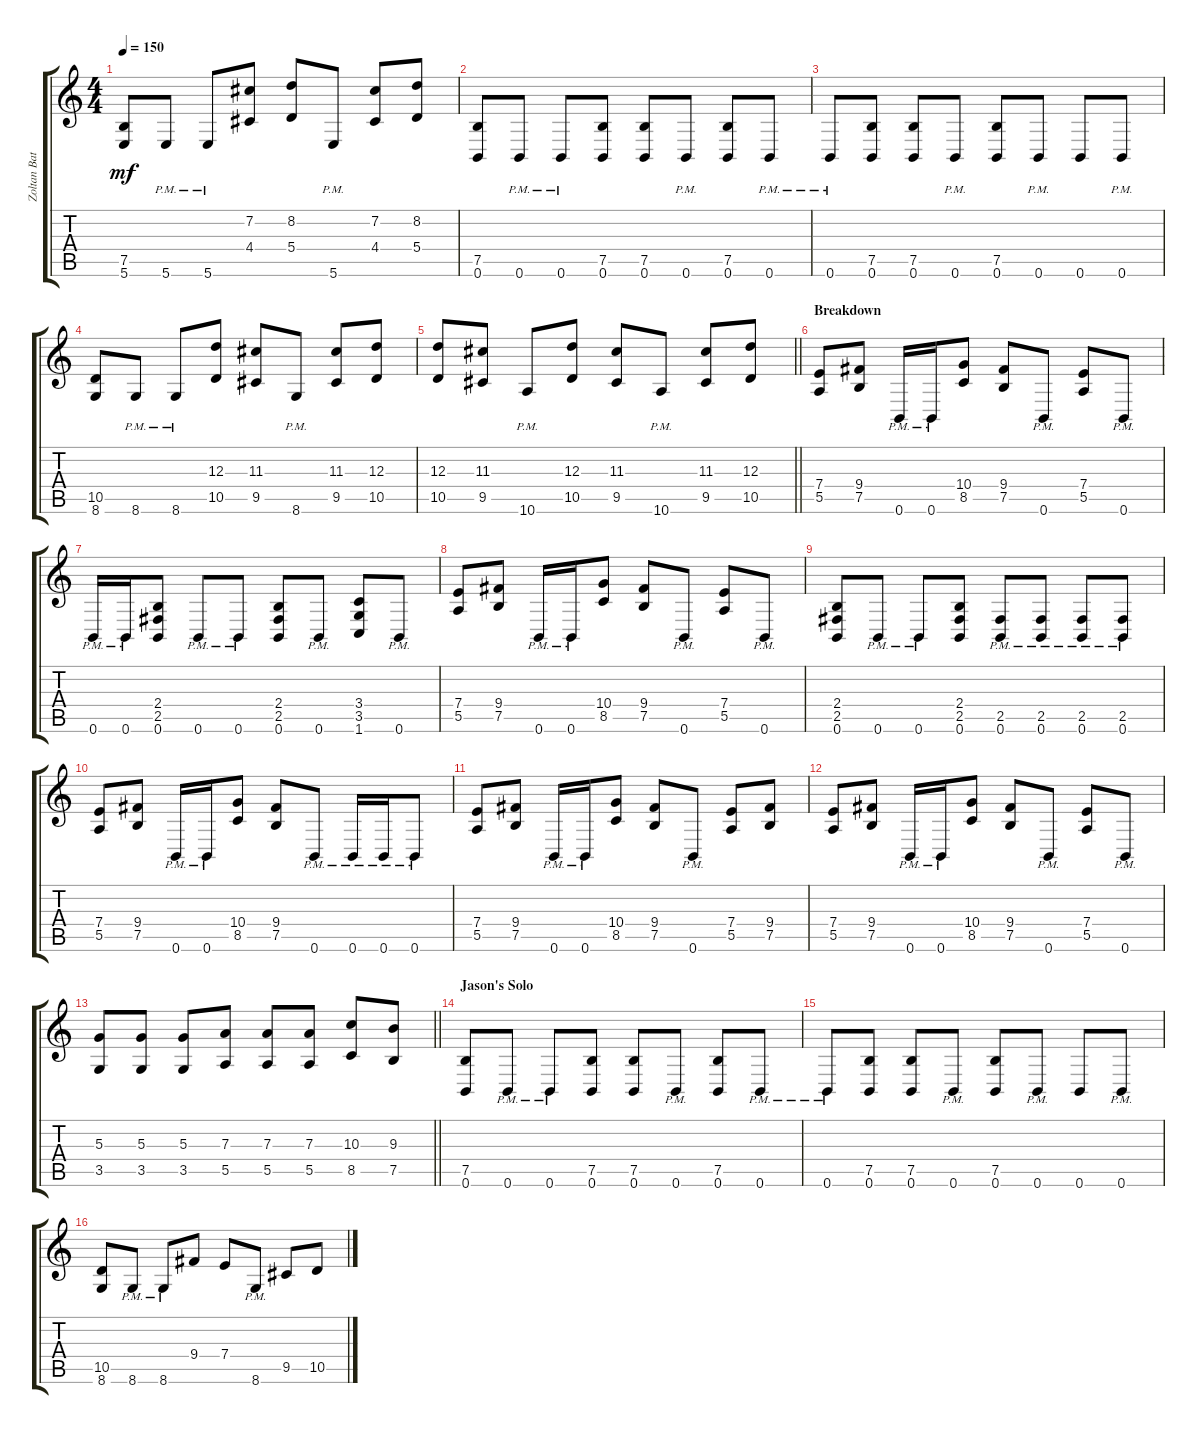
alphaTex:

\track ("Zoltan Bathory – Rhythm Guitar" "Zoltan Bat") {instrument distortionguitar}
\staff {score tabs}
\tuning (B3 Gb3 D3 A2 E2 B1) {hide}
\ts (4 4)
\tempo 150
\clef g2
\ks c
(7.5 5.6).8{dy mf} 5.6{pm}.8 5.6{pm}.8 (7.2 4.4).8 (8.2 5.4).8 5.6{pm}.8 (7.2 4.4).8 (8.2 5.4).8 |
(7.5 0.6).8 0.6{pm}.8 0.6{pm}.8 (7.5 0.6).8 (7.5 0.6).8 0.6{pm}.8 (7.5 0.6).8 0.6{pm}.8 |
0.6{pm}.8 (7.5 0.6).8 (7.5 0.6).8 0.6{pm}.8 (7.5 0.6).8 0.6{pm}.8 0.6.8 0.6{pm}.8 |
(10.5 8.6).8 8.6{pm}.8 8.6{pm}.8 (12.3 10.5).8 (11.3 9.5).8 8.6{pm}.8 (11.3 9.5).8 (12.3 10.5).8 |
\barLineRight lightlight
(12.3 10.5).8 (11.3 9.5).8 10.6{pm}.8 (12.3 10.5).8 (11.3 9.5).8 10.6{pm}.8 (11.3 9.5).8 (12.3 10.5).8 |
\section ("" "Breakdown")
(7.4 5.5).8 (9.4 7.5).8 0.6{pm}.16 0.6{pm}.16 (10.4 8.5).8 (9.4 7.5).8 0.6{pm}.8 (7.4 5.5).8 0.6{pm}.8 |
0.6{pm}.16 0.6{pm}.16 (2.4 2.5 0.6).8 0.6{pm}.8 0.6{pm}.8 (2.4 2.5 0.6).8 0.6{pm}.8 (3.4 3.5 1.6).8 0.6{pm}.8 |
(7.4 5.5).8 (9.4 7.5).8 0.6{pm}.16 0.6{pm}.16 (10.4 8.5).8 (9.4 7.5).8 0.6{pm}.8 (7.4 5.5).8 0.6{pm}.8 |
(2.4 2.5 0.6).8 0.6{pm}.8 0.6{pm}.8 (2.4 2.5 0.6).8 (2.5{pm} 0.6{pm}).8 (2.5{pm} 0.6{pm}).8 (2.5{pm} 0.6{pm}).8 (2.5{pm} 0.6{pm}).8 |
(7.4 5.5).8 (9.4 7.5).8 0.6{pm}.16 0.6{pm}.16 (10.4 8.5).8 (9.4 7.5).8 0.6{pm}.8 0.6{pm}.16 0.6{pm}.16 0.6{pm}.8 |
(7.4 5.5).8 (9.4 7.5).8 0.6{pm}.16 0.6{pm}.16 (10.4 8.5).8 (9.4 7.5).8 0.6{pm}.8 (7.4 5.5).8 (9.4 7.5).8 |
(7.4 5.5).8 (9.4 7.5).8 0.6{pm}.16 0.6{pm}.16 (10.4 8.5).8 (9.4 7.5).8 0.6{pm}.8 (7.4 5.5).8 0.6{pm}.8 |
\barLineRight lightlight
(5.3 3.5).8 (5.3 3.5).8 (5.3 3.5).8 (7.3 5.5).8 (7.3 5.5).8 (7.3 5.5).8 (10.3 8.5).8 (9.3 7.5).8 |
\section ("" "Jason's Solo")
(7.5 0.6).8 0.6{pm}.8 0.6{pm}.8 (7.5 0.6).8 (7.5 0.6).8 0.6{pm}.8 (7.5 0.6).8 0.6{pm}.8 |
0.6{pm}.8 (7.5 0.6).8 (7.5 0.6).8 0.6{pm}.8 (7.5 0.6).8 0.6{pm}.8 0.6.8 0.6{pm}.8 |
(10.5 8.6).8 8.6{pm}.8 8.6{pm}.8 9.4.8 7.4.8 8.6{pm}.8 9.5.8 10.5.8
